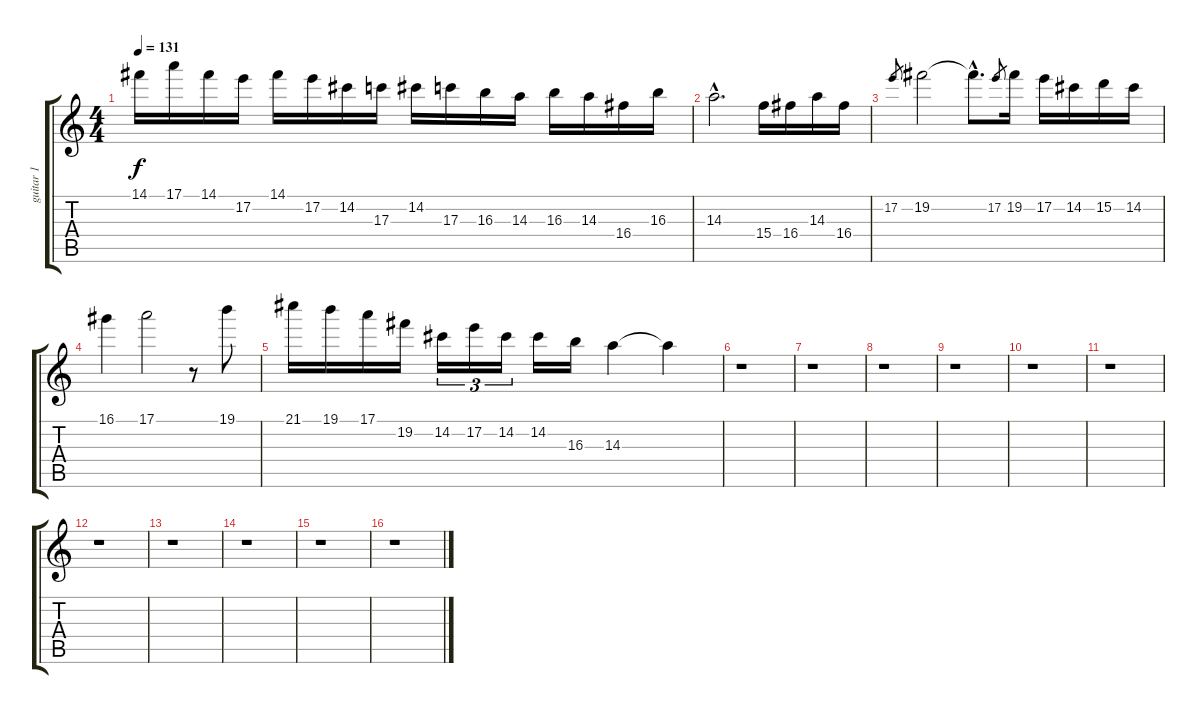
\track ("guitar 1" "guitar 1") {instrument overdrivenguitar}
\staff {score tabs}
\tuning (E4 B3 G3 D3 A2 E2) {hide}
\ts (4 4)
\tempo 131
\clef g2
\ks c
14.1.16{dy f} 17.1.16 14.1.16 17.2.16 14.1.16 17.2.16 14.2.16 17.3.16 14.2.16 17.3.16 16.3.16 14.3.16 16.3.16 14.3.16 16.4.16 16.3.16 |
14.3{hac}.2{d} 15.4.16 16.4.16 14.3.16 16.4.16 |
17.2.8{gr} 19.2.2 19.2{hac t}.8{d} 17.2.8{gr} 19.2.16 17.2.16 14.2.16 15.2.16 14.2.16 |
16.1.4 17.1.2 r.8 19.1.8 |
21.1.16 19.1.16 17.1.16 19.2.16 14.2.16{tu (3 2)} 17.2.16{tu (3 2)} 14.2.16{tu (3 2)} 14.2.16 16.3.16 14.3.4 14.3{t}.4 |
r.1 |
r.1 |
r.1 |
r.1 |
r.1 |
r.1 |
r.1 |
r.1 |
r.1 |
r.1 |
r.1
